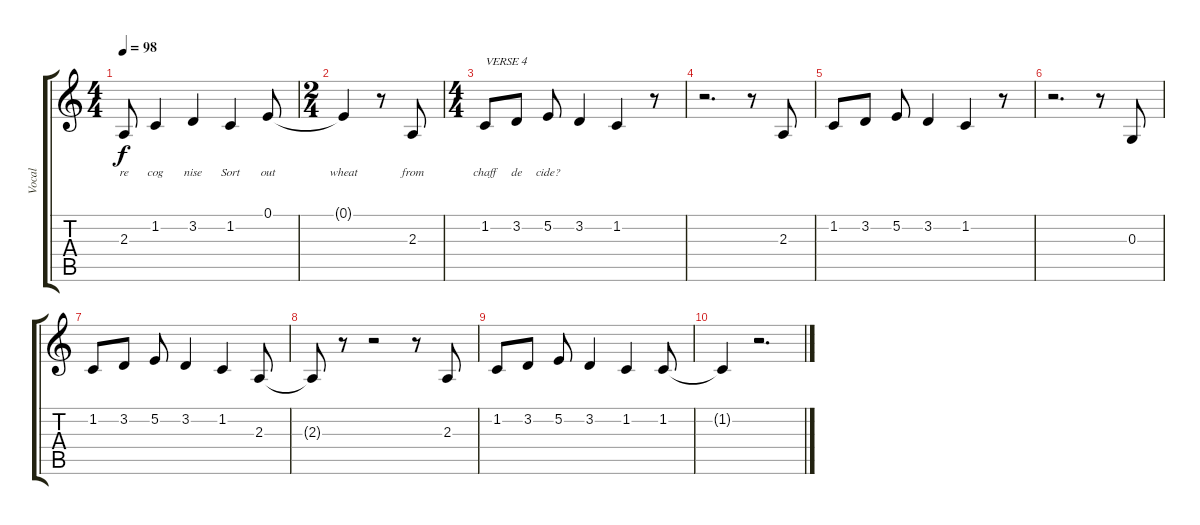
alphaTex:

\track ("Vocal" "Vocal") {instrument acousticgrandpiano}
\staff {score tabs}
\tuning (E4 B3 G3 D3 A2 E2) {hide}
\ts (4 4)
\tempo 98
\clef g2
\ks c
2.3{t}.8{lyrics (0 "re") lyrics (1 "") lyrics (2 "") lyrics (3 "") lyrics (4 "") dy f} 1.2.4{lyrics (0 "cog") lyrics (1 "") lyrics (2 "") lyrics (3 "") lyrics (4 "")} 3.2.4{lyrics (0 "nise") lyrics (1 "") lyrics (2 "") lyrics (3 "") lyrics (4 "")} 1.2.4{lyrics (0 "Sort") lyrics (1 "") lyrics (2 "") lyrics (3 "") lyrics (4 "")} 0.1.8{lyrics (0 "out") lyrics (1 "") lyrics (2 "") lyrics (3 "") lyrics (4 "")} |
\ts (2 4)
0.1{t}.4{lyrics (0 "wheat") lyrics (1 "") lyrics (2 "") lyrics (3 "") lyrics (4 "")} r.8 2.3.8{lyrics (0 "from") lyrics (1 "") lyrics (2 "") lyrics (3 "") lyrics (4 "")} |
\ts (4 4)
1.2.8{txt "VERSE 4" lyrics (0 "chaff") lyrics (1 "") lyrics (2 "") lyrics (3 "") lyrics (4 "")} 3.2.8{lyrics (0 "de") lyrics (1 "") lyrics (2 "") lyrics (3 "") lyrics (4 "")} 5.2.8{lyrics (0 "cide?") lyrics (1 "") lyrics (2 "") lyrics (3 "") lyrics (4 "")} 3.2.4 1.2.4 r.8 |
r.2{d} r.8 2.3.8 |
1.2.8 3.2.8 5.2.8 3.2.4 1.2.4 r.8 |
r.2{d} r.8 0.3.8 |
1.2.8 3.2.8 5.2.8 3.2.4 1.2.4 2.3.8 |
2.3{t}.8 r.8 r.2 r.8 2.3.8 |
1.2.8 3.2.8 5.2.8 3.2.4 1.2.4 1.2.8 |
1.2{t}.4 r.2{d}
